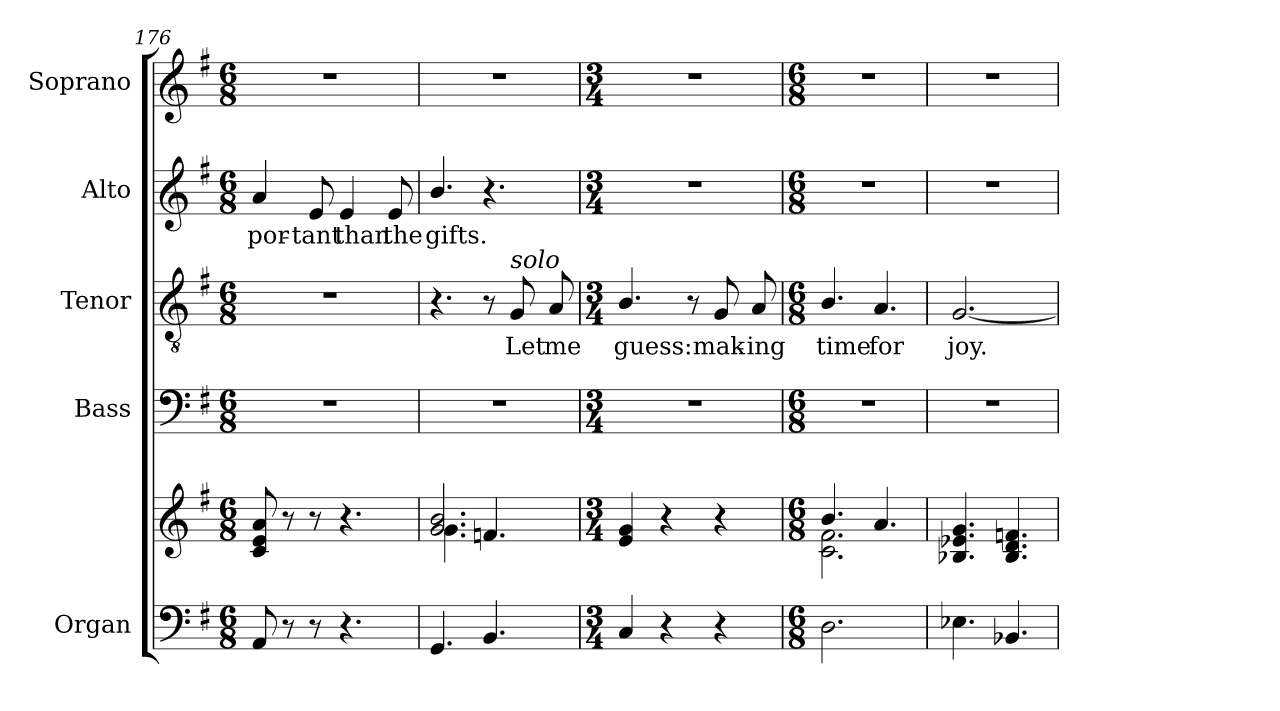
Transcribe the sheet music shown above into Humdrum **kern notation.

**kern	**kern	**kern	**kern	**text	**kern	**text	**kern
*part5	*part5	*part4	*part3	*part3	*part2	*part2	*part1
*staff6	*staff5	*staff4	*staff3	*staff3	*staff2	*staff2	*staff1
*I"Organ	*	*I"Bass	*I"Tenor	*	*I"Alto	*	*I"Soprano
*I'Org.	*	*I'B.	*I'T.	*	*I'A.	*	*I'S.
!!LO:LB:g=z
*clefF4	*clefG2	*clefF4	*clefGv2	*	*clefG2	*	*clefG2
*	*	*	*ITrd7c12	*	*	*	*
*k[f#]	*k[f#]	*k[f#]	*k[f#]	*	*k[f#]	*	*k[f#]
*G:	*G:	*G:	*G:	*	*G:	*	*G:
*M6/8	*M6/8	*M6/8	*M6/8	*	*M6/8	*	*M6/8
=176	=176	=176	=176	=176	=176	=176	=176
!	!	!LO:N:vis=1	!LO:N:vis=1	!	!	!	!
!	!	!	!	!	!	!LO:LY:b:color=#000000	!LO:N:vis=1
8AAi/	8ci/ 8ei 8ai	2.r	2.r	.	4ai/	-por-	2.r
8r	8r	.	.	.	.	.	.
!	!	!	!	!	!	!LO:LY:b:color=#000000	!
8r	8r	.	.	.	8ei/	-tant	.
!	!	!	!	!	!	!LO:LY:b:color=#000000	!
4.r	4.r	.	.	.	4ei/	than	.
!	!	!	!	!	!	!LO:LY:b:color=#000000	!
.	.	.	.	.	8ei/	the	.
=177	=177	=177	=177	=177	=177	=177	=177
*	*^	*	*	*	*	*	*
!	!	!	!LO:N:vis=1	!	!	!	!	!
!	!	!	!	!	!	!	!LO:LY:b:color=#000000	!LO:N:vis=1
4.GGi/	2.gi/ 2.bi	4.gi\	2.r	4.r	.	4.bi/	gifts.	2.r
4.BBi/	.	4.fni/	.	8r	.	4.r	.	.
!	!	!	!	!LO:TX:a:i:t=solo	!	!	!	!
!	!	!	!	!	!LO:LY:b:color=#000000	!	!	!
.	.	.	.	8GGi/	Let	.	.	.
!	!	!	!	!	!LO:LY:b:color=#000000	!	!	!
.	.	.	.	8AAi/	me	.	.	.
*	*v	*v	*	*	*	*	*	*
=178	=178	=178	=178	=178	=178	=178	=178
*M3/4	*M3/4	*M3/4	*M3/4	*	*M3/4	*	*M3/4
!	!	!LO:N:vis=1	!	!	!	!	!
!	!	!	!	!LO:LY:b:color=#000000	!LO:N:vis=1	!	!LO:N:vis=1
4Ci/	4ei/ 4gi	2.r	4.BBi/	guess:	2.r	.	2.r
4r	4r	.	.	.	.	.	.
.	.	.	8r	.	.	.	.
!	!	!	!	!LO:LY:b:color=#000000	!	!	!
4r	4r	.	8GGi/	mak-	.	.	.
!	!	!	!	!LO:LY:b:color=#000000	!	!	!
.	.	.	8AAi/	-ing	.	.	.
=179	=179	=179	=179	=179	=179	=179	=179
*M6/8	*M6/8	*M6/8	*M6/8	*	*M6/8	*	*M6/8
*	*^	*	*	*	*	*	*
!	!	!	!LO:N:vis=1	!	!	!	!	!
!	!	!	!	!	!LO:LY:b:color=#000000	!LO:N:vis=1	!	!LO:N:vis=1
2.Di\	4.bi/	2.ci\ 2.f#i	2.r	4.BBi/	time	2.r	.	2.r
!	!	!	!	!	!LO:LY:b:color=#000000	!	!	!
.	4.ai/	.	.	4.AAi/	for	.	.	.
*	*v	*v	*	*	*	*	*	*
=180	=180	=180	=180	=180	=180	=180	=180
!	!	!LO:N:vis=1	!	!	!	!	!
!	!	!	!	!LO:LY:b:color=#000000	!LO:N:vis=1	!	!LO:N:vis=1
4.E-Xi\	4.B-Xi/ 4.e-Xi 4.gi	2.r	[2.GGi/	joy.	2.r	.	2.r
4.BB-Xi/	4.B-i/ 4.di 4.fni	.	.	.	.	.	.
=	=	=	=	=	=	=	=
*-	*-	*-	*-	*-	*-	*-	*-
